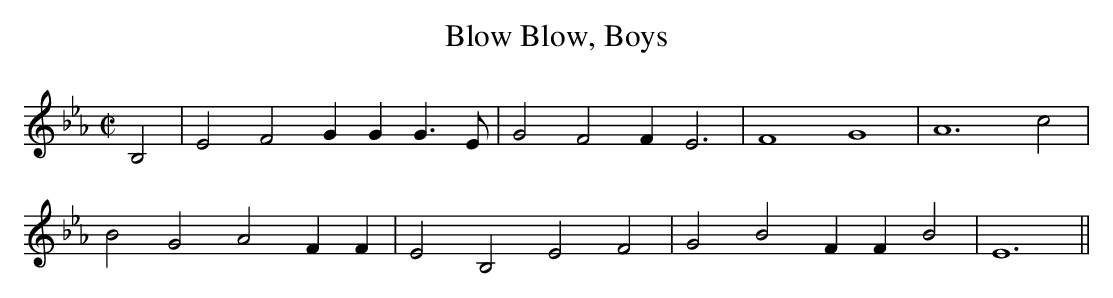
X:1
T:Blow, Boys, Blow
M:C|
L:1/4
K:Eb
B,2|\
E2F2 GGG>E|G2F2  FE3|F4 G4|A6 c2|
B2G2 A2FF|E2B,2 E2F2|G2B2 FFB2|E6||
